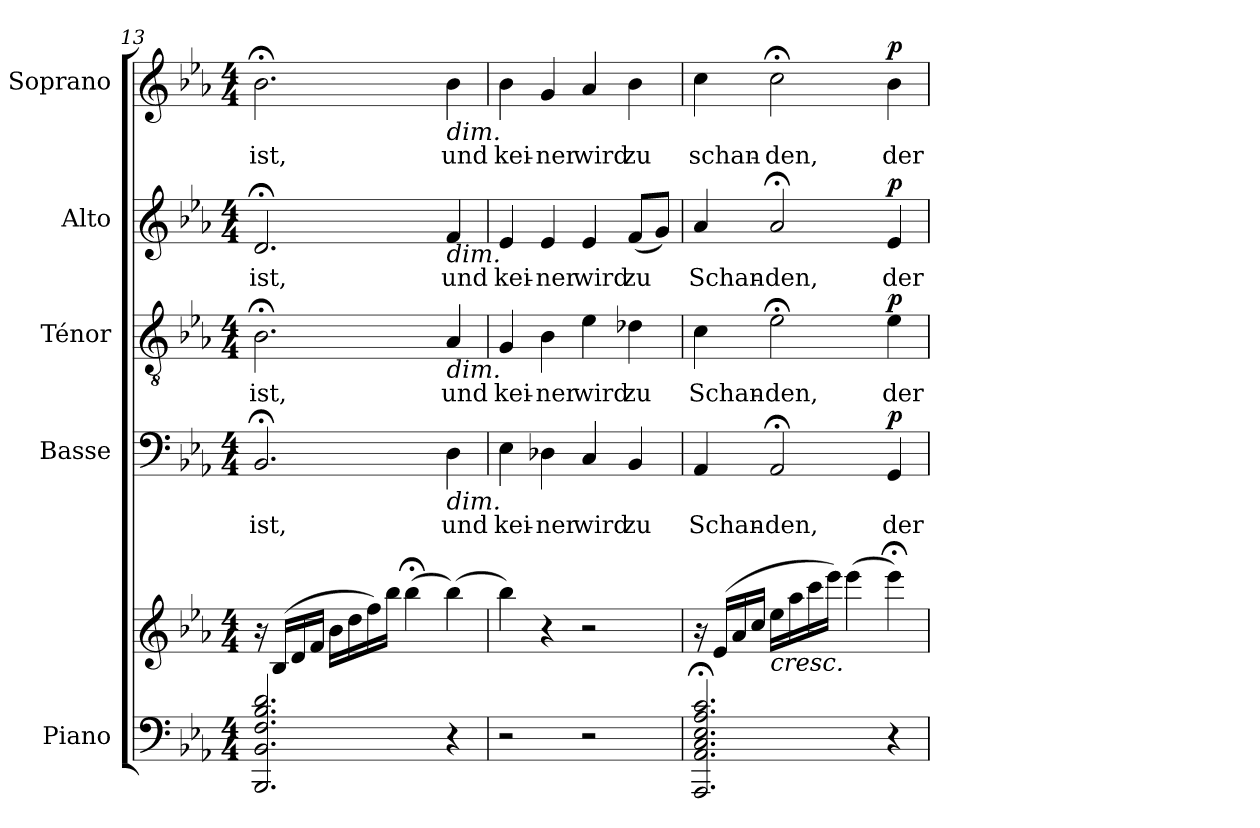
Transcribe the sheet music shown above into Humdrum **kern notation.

**kern	**kern	**kern	**text	**dynam	**kern	**text	**dynam	**kern	**text	**dynam	**kern	**text	**dynam
*part5	*part5	*part4	*part4	*part4	*part3	*part3	*part3	*part2	*part2	*part2	*part1	*part1	*part1
*staff6	*staff5	*staff4	*staff4	*staff4	*staff3	*staff3	*staff3	*staff2	*staff2	*staff2	*staff1	*staff1	*staff1
*I"Piano	*	*I"Basse	*	*	*I"Ténor	*	*	*I"Alto	*	*	*I"Soprano	*	*
*I'Pia.	*	*I'B.	*	*	*I'T.	*	*	*I'A.	*	*	*I'S.	*	*
*clefF4	*clefG2	*clefF4	*	*	*clefGv2	*	*	*clefG2	*	*	*clefG2	*	*
*k[b-e-a-]	*k[b-e-a-]	*k[b-e-a-]	*	*	*k[b-e-a-]	*	*	*k[b-e-a-]	*	*	*k[b-e-a-]	*	*
*M4/4	*M4/4	*M4/4	*	*	*M4/4	*	*	*M4/4	*	*	*M4/4	*	*
=13	=13	=13	=13	=13	=13	=13	=13	=13	=13	=13	=13	=13	=13
!	!	!	!LO:LY:b	!	!	!LO:LY:b	!	!	!LO:LY:b	!	!	!LO:LY:b	!
2.BBB-/ 2.BB-/ 2.F/ 2.B-/ 2.d/	16r	2.BB-;</	ist,	.	2.B-;<\	ist,	.	2.d;</	ist,	.	2.b-;<\	ist,	.
.	(>16B-/LL	.	.	.	.	.	.	.	.	.	.	.	.
.	16d/	.	.	.	.	.	.	.	.	.	.	.	.
.	16f/JJ	.	.	.	.	.	.	.	.	.	.	.	.
.	16b-\LL	.	.	.	.	.	.	.	.	.	.	.	.
.	16dd\	.	.	.	.	.	.	.	.	.	.	.	.
.	16ff\)	.	.	.	.	.	.	.	.	.	.	.	.
.	16bb-\JJ	.	.	.	.	.	.	.	.	.	.	.	.
.	(>4bb-;<\	.	.	.	.	.	.	.	.	.	.	.	.
!	!	!	!	!	!	!	!	!	!	!	!LO:TX:b:i:t=dim.	!	!
!	!	!	!	!	!	!	!	!LO:TX:b:i:t=dim.	!	!	!	!	!
!	!	!	!	!	!LO:TX:b:i:t=dim.	!	!	!	!	!	!	!	!
!	!	!LO:TX:b:i:t=dim.	!	!	!	!	!	!	!	!	!	!	!
!	!	!	!LO:LY:b	!	!	!LO:LY:b	!	!	!LO:LY:b	!	!	!LO:LY:b	!
4r	(>4bb-\)	4D\	und	.	4A-i/	und	.	4f/	und	.	4b-\	und	.
=14	=14	=14	=14	=14	=14	=14	=14	=14	=14	=14	=14	=14	=14
!	!	!	!LO:LY:b	!	!	!LO:LY:b	!	!	!LO:LY:b	!	!	!LO:LY:b	!
2r	4bb-\)	4E-\	kei-	.	4G/	kei-	.	4e-/	kei-	.	4b-\	kei-	.
!	!	!	!LO:LY:b	!	!	!LO:LY:b	!	!	!LO:LY:b	!	!	!LO:LY:b	!
.	4r	4D-X\	-ner	.	4B-\	-ner	.	4e-/	-ner	.	4g/	-ner	.
!	!	!	!LO:LY:b	!	!	!LO:LY:b	!	!	!LO:LY:b	!	!	!LO:LY:b	!
2r	2r	4C/	wird	.	4e-\	wird	.	4e-/	wird	.	4a-/	wird	.
!	!	!	!LO:LY:b	!	!	!LO:LY:b	!	!	!LO:LY:b	!	!	!LO:LY:b	!
.	.	4BB-/	zu	.	4d-X\	zu	.	(<8f/L	zu	.	4b-\	zu	.
.	.	.	.	.	.	.	.	8g/J)	.	.	.	.	.
!!LO:PB:g=z
=15	=15	=15	=15	=15	=15	=15	=15	=15	=15	=15	=15	=15	=15
!	!	!	!LO:LY:b	!	!	!LO:LY:b	!	!	!LO:LY:b	!	!	!LO:LY:b	!
2.AAA-/;< 2.AA-/;< 2.C/;< 2.E-/;< 2.A-/;< 2.c/;<	16r	4AA-/	Schan-	.	4c\	Schan-	.	4a-/	Schan-	.	4cc\	schan-	.
.	(>16e-/LL	.	.	.	.	.	.	.	.	.	.	.	.
.	16a-/	.	.	.	.	.	.	.	.	.	.	.	.
.	16cc/JJ	.	.	.	.	.	.	.	.	.	.	.	.
!	!LO:TX:b:i:t=cresc.	!	!	!	!	!	!	!	!	!	!	!	!
!	!	!	!LO:LY:b	!	!	!LO:LY:b	!	!	!LO:LY:b	!	!	!LO:LY:b	!
.	16ee-\LL	2AA-;</	-den,	.	2e-;<\	-den,	.	2a-;</	-den,	.	2cc;<\	-den,	.
.	16aa-\	.	.	.	.	.	.	.	.	.	.	.	.
.	16ccc\	.	.	.	.	.	.	.	.	.	.	.	.
.	16eee-\JJ)	.	.	.	.	.	.	.	.	.	.	.	.
.	(>4eee-\	.	.	.	.	.	.	.	.	.	.	.	.
!	!	!	!LO:LY:b	!LO:DY:b	!	!LO:LY:b	!LO:DY:b	!	!LO:LY:b	!LO:DY:b	!	!LO:LY:b	!LO:DY:b
4r	4eee-;<\)	4GG/	der	p	4e-\	der	p	4e-/	der	p	4b-\	der	p
=	=	=	=	=	=	=	=	=	=	=	=	=	=
*-	*-	*-	*-	*-	*-	*-	*-	*-	*-	*-	*-	*-	*-
